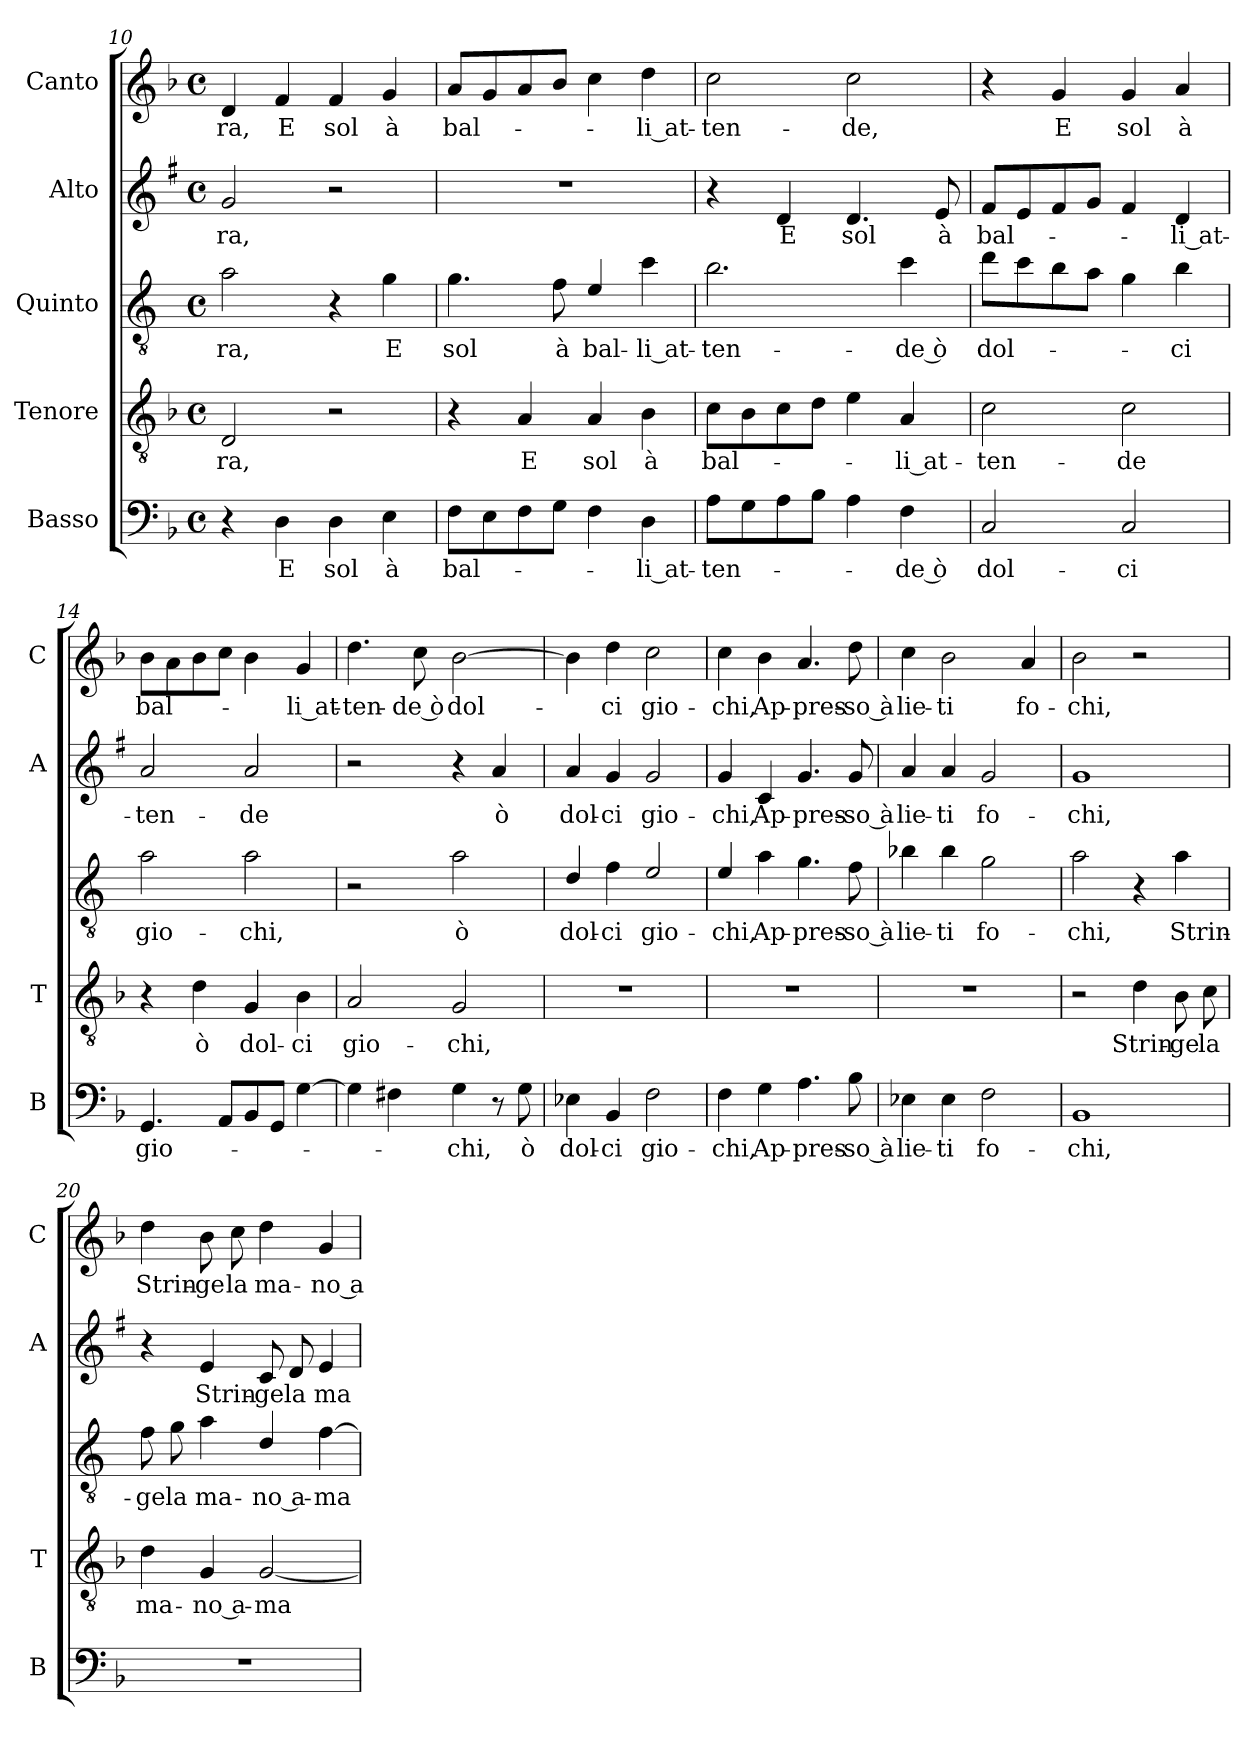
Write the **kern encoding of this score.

**kern	**text	**kern	**text	**kern	**text	**kern	**text	**kern	**text
*part5	*part5	*part4	*part4	*part3	*part3	*part2	*part2	*part1	*part1
*staff5	*staff5	*staff4	*staff4	*staff3	*staff3	*staff2	*staff2	*staff1	*staff1
*I"Basso	*	*I"Tenore	*	*I"Quinto	*	*I"Alto	*	*I"Canto	*
*I'B	*	*I'T	*	*	*	*I'A	*	*I'C	*
*clefF4	*	*clefGv2	*	*clefGv2	*	*clefG2	*	*clefG2	*
*	*	*	*	*ITrd4c7	*	*ITrd1c2	*	*	*
*k[b-]	*	*k[b-]	*	*k[b-]	*	*k[b-]	*	*k[b-]	*
*F:	*	*F:	*	*F:	*	*F:	*	*F:	*
*M4/4	*	*M4/4	*	*M4/4	*	*M4/4	*	*M4/4	*
*met(c)	*	*met(c)	*	*met(c)	*	*met(c)	*	*met(c)	*
=10	=10	=10	=10	=10	=10	=10	=10	=10	=10
!	!	!	!LO:LY:b	!	!LO:LY:b	!	!LO:LY:b	!	!LO:LY:b
4r	.	2D/	-ra,	2d\	-ra,	2f/	-ra,	4d/	-ra,
!	!LO:LY:b	!	!	!	!	!	!	!	!LO:LY:b
4D\	E	.	.	.	.	.	.	4f/	E
!	!LO:LY:b	!	!	!	!	!	!	!	!LO:LY:b
4D\	sol	2r	.	4r	.	2r	.	4f/	sol
!	!LO:LY:b	!	!	!	!LO:LY:b	!	!	!	!LO:LY:b
4E\	à	.	.	4c\	E	.	.	4g/	à
=11	=11	=11	=11	=11	=11	=11	=11	=11	=11
!	!LO:LY:b	!	!	!	!LO:LY:b	!	!	!	!LO:LY:b
8F\L	bal-	4r	.	4.c\	sol	1r	.	8a/L	bal-
8E\	.	.	.	.	.	.	.	8g/	.
!	!	!	!LO:LY:b	!	!	!	!	!	!
8F\	.	4A/	E	.	.	.	.	8a/	.
!	!	!	!	!	!LO:LY:b	!	!	!	!
8G\J	.	.	.	8B-\	à	.	.	8b-/J	.
!	!	!	!LO:LY:b	!	!LO:LY:b	!	!	!	!
4F\	.	4A/	sol	4A/	bal-	.	.	4cc\	.
!	!LO:LY:b	!	!LO:LY:b	!	!LO:LY:b	!	!	!	!LO:LY:b
4D\	-li at-	4B-\	à	4f\	-li at-	.	.	4dd\	-li at-
=12	=12	=12	=12	=12	=12	=12	=12	=12	=12
!	!LO:LY:b	!	!LO:LY:b	!	!LO:LY:b	!	!	!	!LO:LY:b
8A\L	-ten-	8c\L	bal-	2.e\	-ten-	4r	.	2cc\	-ten-
8G\	.	8B-\	.	.	.	.	.	.	.
!	!	!	!	!	!	!	!LO:LY:b	!	!
8A\	.	8c\	.	.	.	4c/	E	.	.
8B-\J	.	8d\J	.	.	.	.	.	.	.
!	!	!	!	!	!	!	!LO:LY:b	!	!LO:LY:b
4A\	.	4e\	.	.	.	4.c/	sol	2cc\	-de,
!	!LO:LY:b	!	!LO:LY:b	!	!LO:LY:b	!	!	!	!
4F\	-de ò	4A/	-li at-	4f\	-de ò	.	.	.	.
!	!	!	!	!	!	!	!LO:LY:b	!	!
.	.	.	.	.	.	8d/	à	.	.
!!LO:LB:g=z
=13	=13	=13	=13	=13	=13	=13	=13	=13	=13
!	!LO:LY:b	!	!LO:LY:b	!	!LO:LY:b	!	!LO:LY:b	!	!
2C/	dol-	2c\	-ten-	8g\L	dol-	8e/L	bal-	4r	.
.	.	.	.	8f\	.	8d/	.	.	.
!	!	!	!	!	!	!	!	!	!LO:LY:b
.	.	.	.	8e\	.	8e/	.	4g/	E
.	.	.	.	8d\J	.	8f/J	.	.	.
!	!LO:LY:b	!	!LO:LY:b	!	!	!	!	!	!LO:LY:b
2C/	-ci	2c\	-de	4c\	.	4e/	.	4g/	sol
!	!	!	!	!	!LO:LY:b	!	!LO:LY:b	!	!LO:LY:b
.	.	.	.	4e\	-ci	4c/	-li at-	4a/	à
=14	=14	=14	=14	=14	=14	=14	=14	=14	=14
!	!LO:LY:b	!	!	!	!LO:LY:b	!	!LO:LY:b	!	!LO:LY:b
4.GG/	gio-	4r	.	2d\	gio-	2g/	-ten-	8b-\L	bal-
.	.	.	.	.	.	.	.	8a\	.
!	!	!	!LO:LY:b	!	!	!	!	!	!
.	.	4d\	ò	.	.	.	.	8b-\	.
8AA/L	.	.	.	.	.	.	.	8cc\J	.
!	!	!	!LO:LY:b	!	!LO:LY:b	!	!LO:LY:b	!	!
8BB-/	.	4G/	dol-	2d\	-chi,	2g/	-de	4b-\	.
8GG/J	.	.	.	.	.	.	.	.	.
!	!	!	!LO:LY:b	!	!	!	!	!	!LO:LY:b
[4G\	.	4B-\	-ci	.	.	.	.	4g/	-li at-
=15	=15	=15	=15	=15	=15	=15	=15	=15	=15
!	!	!	!LO:LY:b	!	!	!	!	!	!LO:LY:b
4G\]	.	2A/	gio-	2r	.	2r	.	4.dd\	-ten-
4F#X\	.	.	.	.	.	.	.	.	.
!	!	!	!	!	!	!	!	!	!LO:LY:b
.	.	.	.	.	.	.	.	8cc\	-de ò
!	!LO:LY:b	!	!LO:LY:b	!	!LO:LY:b	!	!	!	!LO:LY:b
4G\	-chi,	2G/	-chi,	2d\	ò	4r	.	[2b-\	dol-
!	!	!	!	!	!	!	!LO:LY:b	!	!
8r	.	.	.	.	.	4g/	ò	.	.
!	!LO:LY:b	!	!	!	!	!	!	!	!
8G\	ò	.	.	.	.	.	.	.	.
=16	=16	=16	=16	=16	=16	=16	=16	=16	=16
!	!LO:LY:b	!	!	!	!LO:LY:b	!	!LO:LY:b	!	!
4E-X\	dol-	1r	.	4G/	dol-	4g/	dol-	4b-\]	.
!	!LO:LY:b	!	!	!	!LO:LY:b	!	!LO:LY:b	!	!LO:LY:b
4BB-/	-ci	.	.	4B-\	-ci	4f/	-ci	4dd\	-ci
!	!LO:LY:b	!	!	!	!LO:LY:b	!	!LO:LY:b	!	!LO:LY:b
2F\	gio-	.	.	2A/	gio-	2f/	gio-	2cc\	gio-
=17	=17	=17	=17	=17	=17	=17	=17	=17	=17
!	!LO:LY:b	!	!	!	!LO:LY:b	!	!LO:LY:b	!	!LO:LY:b
4F\	-chi,	1r	.	4A/	-chi,	4f/	-chi,	4cc\	-chi,
!	!LO:LY:b	!	!	!	!LO:LY:b	!	!LO:LY:b	!	!LO:LY:b
4G\	Ap-	.	.	4d\	Ap-	4B-/	Ap-	4b-\	Ap-
!	!LO:LY:b	!	!	!	!LO:LY:b	!	!LO:LY:b	!	!LO:LY:b
4.A\	-pres-	.	.	4.c\	-pres-	4.f/	-pres-	4.a/	-pres-
!	!LO:LY:b	!	!	!	!LO:LY:b	!	!LO:LY:b	!	!LO:LY:b
8B-\	-so à	.	.	8B-\	-so à	8f/	-so à	8dd\	-so à
=18	=18	=18	=18	=18	=18	=18	=18	=18	=18
!	!LO:LY:b	!	!	!	!LO:LY:b	!	!LO:LY:b	!	!LO:LY:b
4E-X\	lie-	1r	.	4e-X\	lie-	4g/	lie-	4cc\	lie-
!	!LO:LY:b	!	!	!	!LO:LY:b	!	!LO:LY:b	!	!LO:LY:b
4E-\	-ti	.	.	4e-\	-ti	4g/	-ti	2b-\	-ti
!	!LO:LY:b	!	!	!	!LO:LY:b	!	!LO:LY:b	!	!
2F\	fo-	.	.	2c\	fo-	2f/	fo-	.	.
!	!	!	!	!	!	!	!	!	!LO:LY:b
.	.	.	.	.	.	.	.	4a/	fo-
=19	=19	=19	=19	=19	=19	=19	=19	=19	=19
!	!LO:LY:b	!	!	!	!LO:LY:b	!	!LO:LY:b	!	!LO:LY:b
1BB-	-chi,	2r	.	2d\	-chi,	1f	-chi,	2b-\	-chi,
!	!	!	!LO:LY:b	!	!	!	!	!	!
.	.	4d\	Strin-	4r	.	.	.	2r	.
!	!	!	!LO:LY:b	!	!LO:LY:b	!	!	!	!
.	.	8B-\	-ge	4d\	Strin-	.	.	.	.
!	!	!	!LO:LY:b	!	!	!	!	!	!
.	.	8c\	la	.	.	.	.	.	.
!!LO:PB:g=z
=20	=20	=20	=20	=20	=20	=20	=20	=20	=20
!	!	!	!LO:LY:b	!	!LO:LY:b	!	!	!	!LO:LY:b
1r	.	4d\	ma-	8B-\	-ge	4r	.	4dd\	Strin-
!	!	!	!	!	!LO:LY:b	!	!	!	!
.	.	.	.	8c\	la	.	.	.	.
!	!	!	!LO:LY:b	!	!LO:LY:b	!	!LO:LY:b	!	!LO:LY:b
.	.	4G/	-no a-	4d\	ma-	4d/	Strin-	8b-\	-ge
!	!	!	!	!	!	!	!	!	!LO:LY:b
.	.	.	.	.	.	.	.	8cc\	la
!	!	!	!LO:LY:b	!	!LO:LY:b	!	!LO:LY:b	!	!LO:LY:b
.	.	[2G/	-ma-	4G/	-no a-	8B-/	-ge	4dd\	ma-
!	!	!	!	!	!	!	!LO:LY:b	!	!
.	.	.	.	.	.	8c/	la	.	.
!	!	!	!	!	!LO:LY:b	!	!LO:LY:b	!	!LO:LY:b
.	.	.	.	[4B-\	-ma-	4d/	ma-	4g/	-no a-
=	=	=	=	=	=	=	=	=	=
*-	*-	*-	*-	*-	*-	*-	*-	*-	*-
